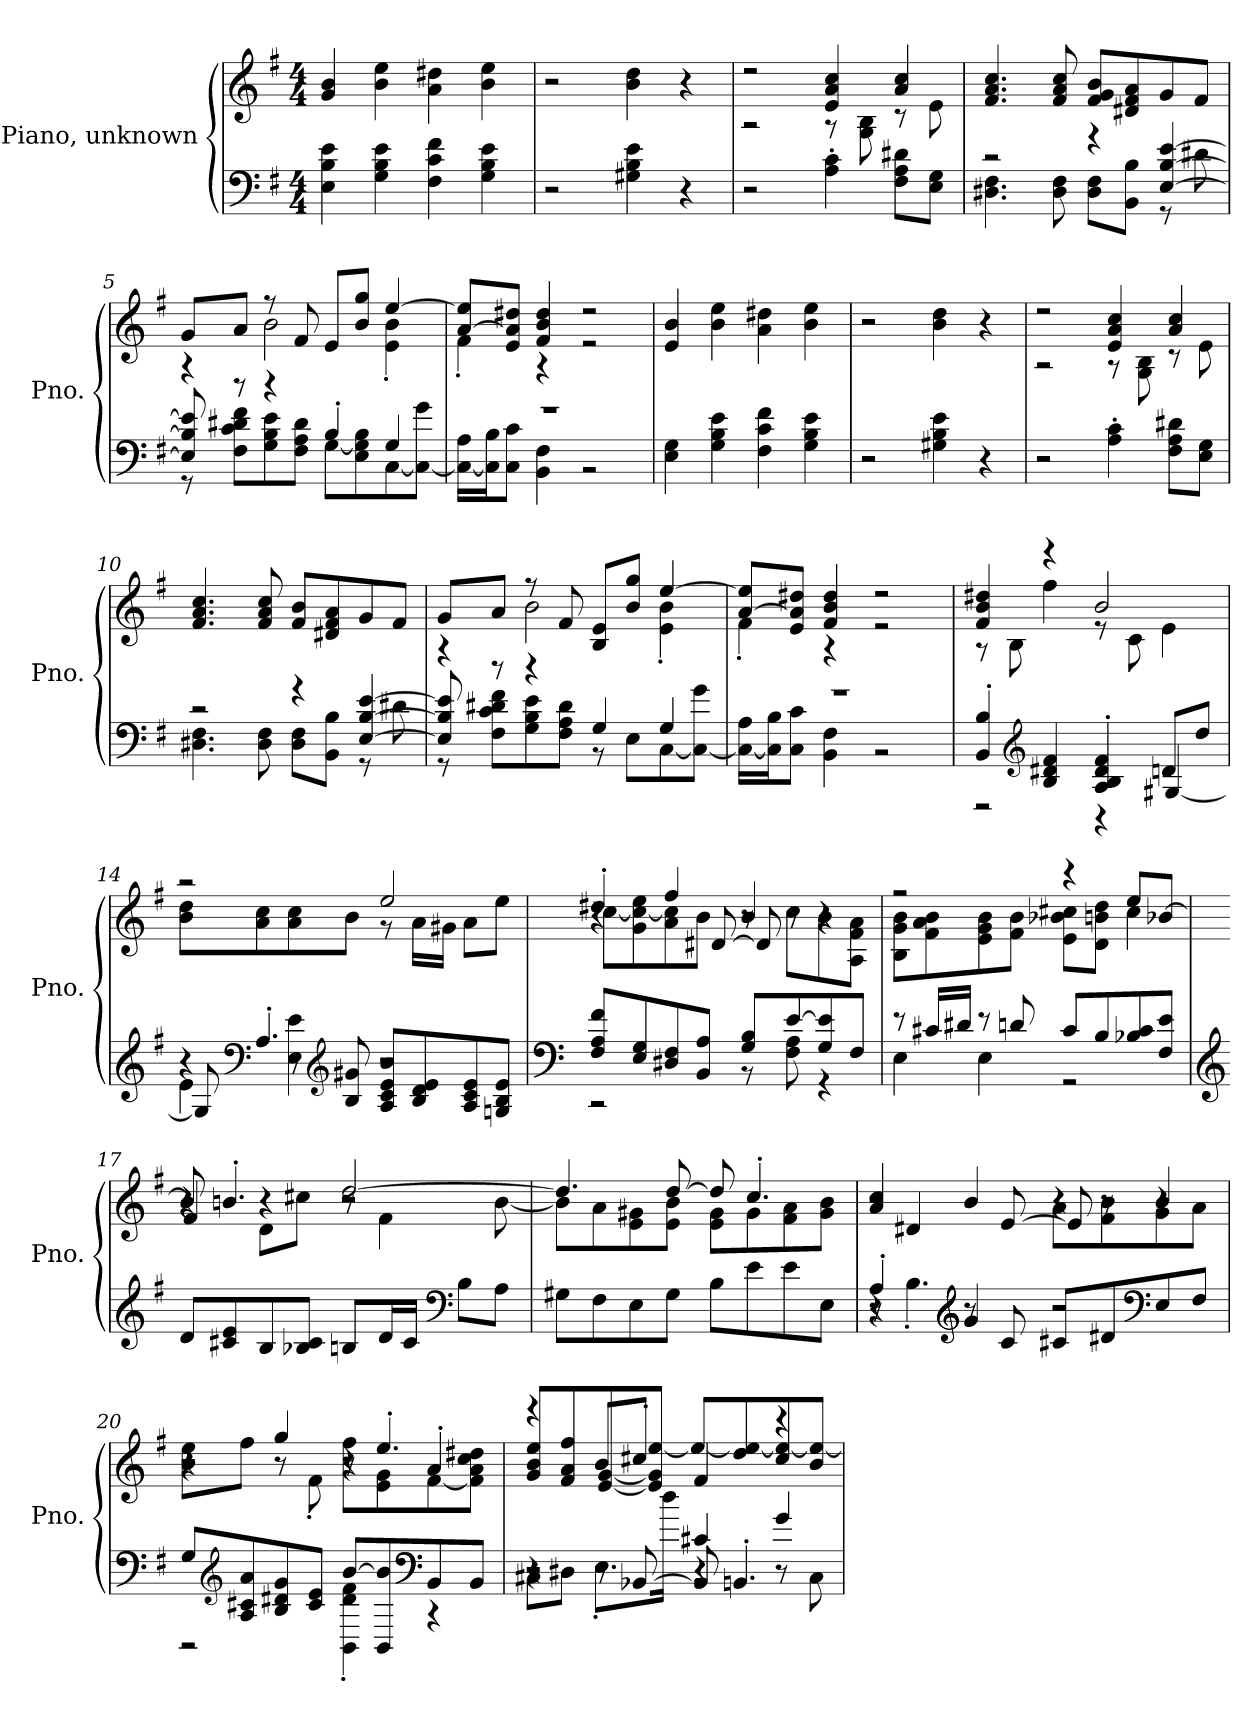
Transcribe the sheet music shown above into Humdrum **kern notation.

**kern	**kern
*part1	*part1
*staff2	*staff1
*I"Piano, unknown	*
*I'Pno.	*
*clefF4	*clefG2
*k[f#]	*k[f#]
*M4/4	*M4/4
*MM120	*MM120
=1	=1
4E\ 4B\ 4e\	4g/ 4b/
4G\ 4B\ 4e\	4b\ 4ee\
4F#\ 4c\ 4f#\	4a\ 4dd#X\
4G\ 4B\ 4e\	4b\ 4ee\
=2	=2
2r	2r
4G#X\ 4B\ 4e\	4b\ 4dd\
4r	4r
=3	=3
*	*^
2r	2r	2r
4A\' 4c\'	4e/ 4a/ 4cc/	8r
.	.	8G\ 8B\
8F#\ 8A\ 8d#X\L	4a/ 4cc/	8r
8E\ 8G\J	.	8e\
*	*v	*v
=4	=4
*^	*
2r	4.D#X\ 4.F#\	4.f#/ 4.a/ 4.cc/
.	8D#\ 8F#\	8f#/ 8a/ 8cc/
4r	8D#\ 8F#\L	8f#/ 8g/ 8b/L
.	8BB\ 8B\J	8d#X/ 8f#/ 8a/
[4E/ [4B/ [4e/	8r	8g/
.	8d#X\	8f#/J
=5	=5	=5
*	*	*^
8E/] 8B/] 8e/]	8r	8g/L	4r
8r	8F#\ 8c\ 8d#X\ 8f#\L	8a/J	.
4r	8G\ 8B\ 8e\	8r	2b\
.	8F#\ 8A\ 8d#\J	8f#/	.
4B'/	[8G\L	8e/L	.
.	8E\ 8G\] 8B\	8b/ 8gg/J	.
4G/	[8C\	[4ee/	4e\' 4b\'
.	8C\_ 8g\J	.	.
!!LO:LB:g=z	!!
=6	=6	=6	=6
1r	16C\_ 16A\LL	[8a/ 8ee/]L	4f#'\
.	16C\] 16B\J	.	.
.	8C\ 8c\J	8e/ 8a/] 8dd#X/J	.
.	4BB\ 4F#\	4f#/ 4b/ 4dd#/	4r
.	2r	2r	2r
*v	*v	*	*
*	*v	*v
=7	=7
4E\ 4G\	4e/ 4b/
4G\ 4B\ 4e\	4b\ 4ee\
4F#\ 4c\ 4f#\	4a\ 4dd#X\
4G\ 4B\ 4e\	4b\ 4ee\
=8	=8
2r	2r
4G#X\ 4B\ 4e\	4b\ 4dd\
4r	4r
=9	=9
*	*^
2r	2r	2r
4A\' 4c\'	4e/ 4a/ 4cc/	8r
.	.	8G\ 8B\
8F#\ 8A\ 8d#X\L	4a/ 4cc/	8r
8E\ 8G\J	.	8e\
*	*v	*v
=10	=10
*^	*
2r	4.D#X\ 4.F#\	4.f#/ 4.a/ 4.cc/
.	8D#\ 8F#\	8f#/ 8a/ 8cc/
4r	8D#\ 8F#\L	8f#/ 8b/L
.	8BB\ 8B\J	8d#X/ 8f#/ 8a/
[4E/ [4B/ [4e/	8r	8g/
.	8d#X\	8f#/J
!!LO:LB:g=z
=11	=11	=11
*	*	*^
8E/] 8B/] 8e/]	8r	8g/L	4r
8r	8F#\ 8c\ 8d#X\ 8f#\L	8a/J	.
4r	8G\ 8B\ 8e\	8r	2b\
.	8F#\ 8A\ 8d#\J	8f#/	.
4G/	8r	8B/ 8e/L	.
.	8E\L	8b/ 8gg/J	.
4G/	[8C\	[4ee/	4e\' 4b\'
.	8C\_ 8g\J	.	.
=12	=12	=12	=12
1r	16C\_ 16A\LL	[8a/ 8ee/]L	4f#'\
.	16C\] 16B\J	.	.
.	8C\ 8c\J	8e/ 8a/] 8dd#X/J	.
.	4BB\ 4F#\	4f#/ 4b/ 4dd#/	4r
.	2r	2r	2r
=13	=13	=13	=13
4BB/' 4B/'	2r	4f#/ 4b/ 4dd#X/	8r
.	.	.	8B\
*clefG2	*	*	*
4B/ 4d#X/ 4f#/	.	4r	4ff#\
4A/' 4B/' 4d#/' 4f#/'	4r	2b/	8r
.	.	.	8c\
8dn/L	[4G#X/	.	4e\
8dd/J	.	.	.
!!LO:LB:g=z	!!
=14	=14	=14	=14
*	*^	*	*
4r	4e\	8G#/]	2r	8b\ 8dd\L
*clefF4	*	*	*	*
.	.	4.A'/	.	8a\ 8cc\
8r	4E\ 4e\	.	.	8a\ 8cc\
*clefG2	*	*	*	*
8B/ 8g#X/	.	.	.	8b\J
8A/ 8c/ 8e/ 8b/L	2r	2r	2ee/	8r
8B/ 8d/ 8e/	.	.	.	16a\LL
.	.	.	.	16g#X\JJ
8A/ 8c/ 8e/	.	.	.	8a\L
8Gn/ 8B/ 8e/J	.	.	.	8ee\J
*v	*v	*v	*	*
*	*v	*v
=15	=15
*clefF4	*
*^	*^
*	*	*	*^
8F#/ 8A/ 8f#/L	2r	4dd#X'/	[8cc\L	4r
8E/ 8G/	.	.	8g\ 8cc\_ 8ee\	.
8D#X/ 8F#/	.	4ff#/	8a\ 8cc\]	8r
8BB/ 8A/J	.	.	8b\J	[8d#X/
8G/ 8B/L	8r	4b/	8r	8d#/]
[8e/	8F#\ 8A\	.	8cc\L	8r
8G/ 8e/]	4r	4r	8b\	4r
8F#/J	.	.	8A\ 8f#\ 8a\J	.
*	*	*	*v	*v
!!LO:LB:g=z
=16	=16	=16	=16
8r	4E\	2r	8B\ 8g\ 8b\L
16c#X/LL	.	.	8f#\ 8a\ 8b\
16d#X/JJ	.	.	.
8r	4E\	.	8e\ 8g\ 8b\
8dn/	.	.	8f#\ 8b\J
8c#/L	2r	4r	8e\ 8b-X\ 8cc#X\L
8B/	.	.	8d\ 8bn\ 8dd\J
8B-X/ 8c#/	.	8ee/L	4cc#\
8F#/ 8e/J	.	[8b-X/J	.
*v	*v	*	*
*	*v	*v
=17	=17
*clefG2	*
*	*^
*	*	*^
8d/L	8b-/]	4r	4f#/
8c#X/ 8e/	4.bn'/	.	.
8B/	.	8d\L	4r
8B-X/ 8c#/J	.	8cc#X\J	.
8Bn/L	[2dd/	8r	2r
16d/L	.	4f#\	.
16c#/JJ	.	.	.
*clefF4	*	*	*
8B\L	.	.	.
8A\J	.	[8b\	.
*	*	*v	*v
=18	=18	=18
8G#X\L	4.dd/]	8b\L]
8F#\	.	8a\
8E\	.	8e\ 8g#X\
8G#\J	[8dd/	8e\ 8b\J
8B\L	8dd/]	8e\ 8g#\L
8e\	4.cc'/	8g#\
8e\	.	8f#\ 8a\
8E\J	.	8g#\ 8b\J
!!LO:LB:g=z
=19	=19	=19
*^	*	*^
*	*^	*	*	*
4r	8r	4A'/	4a/ 4cc/	2r	8r
.	4.B'\	.	.	.	4d#X/
*clefG2	*	*	*	*	*
4g/	.	8r	4b/	.	.
.	.	8c/	.	.	[8e/
2r	2r	8c#X/L	4r	8a\L	8e/]
.	.	8d#X/	.	8f#\ 8b\	8r
*clefF4	*	*	*	*	*
.	.	8E/	4b/	8g\	4r
.	.	8F#/J	.	8a\J	.
*	*v	*v	*	*	*
=20	=20	=20	=20	=20
8G/L	2r	4r	8b\ 8ee\L	2r
*clefG2	*	*	*	*
8A/ 8c#X/ 8a/	.	.	8ff#\J	.
8B/ 8d#X/ 8g/	.	4gg/	8r	.
8c#/ 8e/J	.	.	8f#'\	.
[8b/L	4BB\' 4d#\' 4f#\'	8r	8ff#\L	4r
8BB/ 8b/]	.	4.ee'/	8e\ 8g\	.
*clefF4	*	*	*	*
8BB/	4r	.	[8f#\	4a'/
8BB/J	.	.	8f#\] 8a\ 8cc\ 8dd#X\J	.
*	*	*	*v	*v
!!LO:PB:g=z
=21	=21	=21	=21
*	*^	*	*
2r	8C#X\L	4r	4r	8g/ 8b/ 8ee/L
.	8D#X\J	.	.	8f#/ 8a/ 8ff#/
.	8.E'\L	8r	8b/L	[8e/ [8g/
.	.	[8BB-X/	8cc#X'/J	8e/] 8g/] [8ee/J
.	16dd\Jk	.	.	.
4c#X/	4r	8BB-/]	4f#/	8ee/L_
.	.	4.BBn'/	.	8dd/ 8ee/_
4g/	8r	.	4r	8cc#/ 8ee/_
.	8C#\	.	.	8b/ 8ee/_J
*v	*v	*v	*	*
*	*v	*v
=	=
*-	*-
